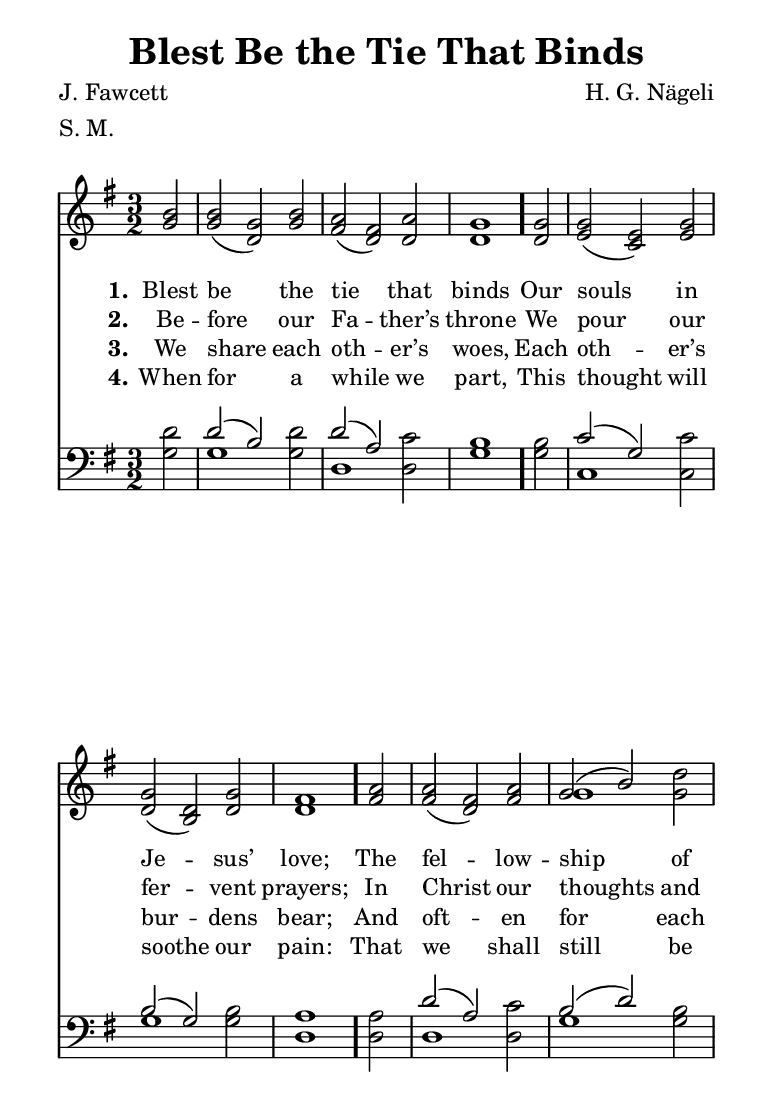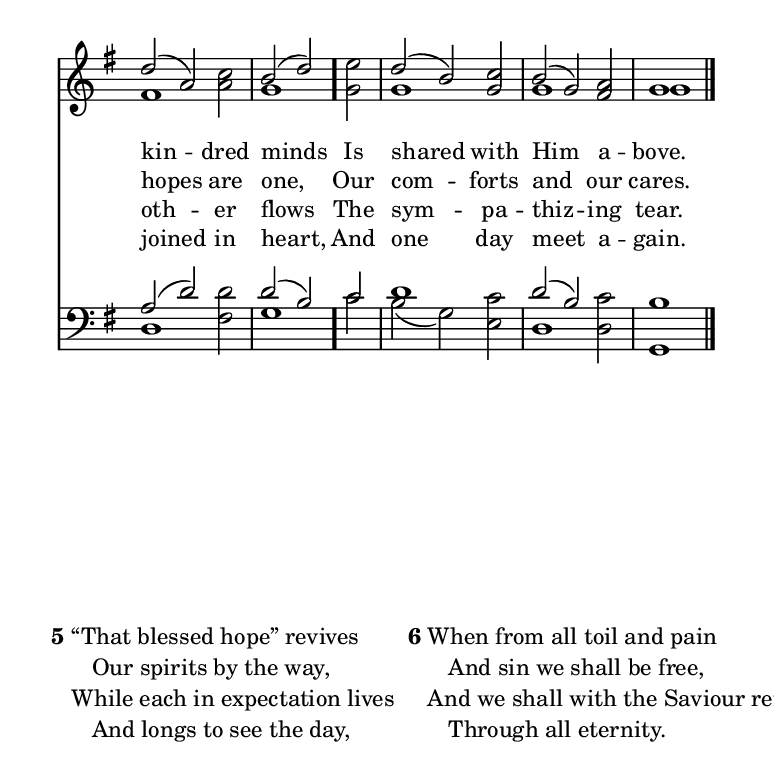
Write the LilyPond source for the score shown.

\include "common/global.ily"
\paper {
  \include "common/paper.ily"
  ragged-last-bottom = ##t
  systems-per-page = ##f
  system-count = #(cond (is-eogsized 2) (#t #f))
  system-system-spacing.padding = 11
}

\header{
  hymnnumber = "169"
  title = "Blest Be the Tie That Binds"
  tunename = "Dennis"
  meter = "S. M."
  poet = "J. Fawcett"
  composer = "H. G. Nägeli"
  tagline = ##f
}

global = {
  \include "common/overrides.ily"
  \override Staff.TimeSignature.style = #'numbered
  \time 3/2
  \override Score.MetronomeMark.transparent = ##t % hide all fermata changes too
  \tempo 2=80
  \key g \major
  \partial 2
  \autoBeamOff
}

notesSoprano = {
\global
\relative c'' {

  b2 | b( g) b | a( fis) a | g1
  g2 | g( e) g | g( d) g | fis1 \eogbreak
  a2 | a( fis) a | g( b) d | d( a) c | b( d)
  e2 | d( b) c | b( g) a | g1

  \bar "|."

}
}

notesAlto = {
\global
\relative e' {

  g2 | g( d) g | fis( d) d | d1
  d2 | e( c) e | d( b) d | d1
  fis2 | fis( d) fis | g1 g2 | fis1 a2 | g1
  g2 | g1 g2 | g1 fis2 | g1

}
}

notesTenor = {
\global
\relative a {

  d2 | d( b) d | d( a) c | b1
  b2 | c( g) c | b( g) b | a1
  a2 | d( a) c | b( d) b | a( d) d | d( b)
  c2 | d1 c2 | d( b) c | b1

}
}

notesBass = {
\global
\relative f {

  g2 | g1 g2 | d1 d2 | g1
  g2 | c,1 c2 | g'1 g2 | d1
  d2 | d1 d2 | g1 g2 | d1 fis2 | g1
  c2 | b( g) e | d1 d2 | g,1

}
}

wordsA = \lyricmode {
\set stanza = "1."

Blest be the tie that binds \bar "."
Our souls in Je -- sus’ love; \bar "."
The fel -- low -- ship of kin -- dred minds \bar "."
Is shared with Him a -- bove. \bar "."

}

wordsB = \lyricmode {
\set stanza = "2."

Be -- fore our Fa -- ther’s throne
We pour our fer -- vent prayers;
In Christ our thoughts and hopes are one,
Our com -- forts and our cares.

}

wordsC = \lyricmode {
\set stanza = "3."

We share each oth -- er’s woes,
Each oth -- er’s bur -- dens bear;
And oft -- en for each oth -- er flows
The sym -- pa -- thiz -- ing tear.

}

wordsD = \lyricmode {
\set stanza = "4."

When for a while we part,
This thought will soothe our pain:
That we shall still be joined in heart,
And one day meet a -- gain.

}

wordsE = \markuplist {

\line { “That blessed hope” revives }
\line { { \hspace #2 } Our spirits by the way, }
\line { While each in expectation lives }
\line { { \hspace #2 } And longs to see the day, }

}

wordsF = \markuplist {

\line { When from all toil and pain }
\line { { \hspace #2 } And sin we shall be free, }
\line { And we shall with the Saviour reign }
\line { { \hspace #2 } Through all eternity. }

}

\score {
  \context ChoirStaff <<
    \context Staff = upper <<
      \set Staff.autoBeaming = ##f
      \set ChoirStaff.systemStartDelimiter = #'SystemStartBar
      \set ChoirStaff.printPartCombineTexts = ##f
      \partcombine #'(2 . 11) \notesSoprano \notesAlto
      \context NullVoice = sopranos { \voiceOne << \notesSoprano >> }
      \context Lyrics = one   \lyricsto sopranos \wordsA
      \context Lyrics = two   \lyricsto sopranos \wordsB
      \context Lyrics = three \lyricsto sopranos \wordsC
      \context Lyrics = four  \lyricsto sopranos \wordsD
    >>
    \context Staff = men <<
      \set Staff.autoBeaming = ##f
      \clef bass
      \set ChoirStaff.printPartCombineTexts = ##f
      \partcombine #'(2 . 11) \notesTenor \notesBass
    >>
  >>
  \layout {
    \include "common/layout.ily"
  }
  #(cond ((ly:get-option 'eog-midi-permitted) #{ \midi{
    \include "common/midi.ily"
  } #}))
}

\noPageBreak

\markup { \fill-line {
  \hspace #0.1
  \line{ \bold 5 \column { \wordsE } }
  \hspace #0.1
  \line{ \bold 6 \column { \wordsF } }
  \hspace #0.1
} }

\version "2.19.49"  % necessary for upgrading to future LilyPond versions.

% vi:set et ts=2 sw=2 ai nocindent syntax=lilypond:
